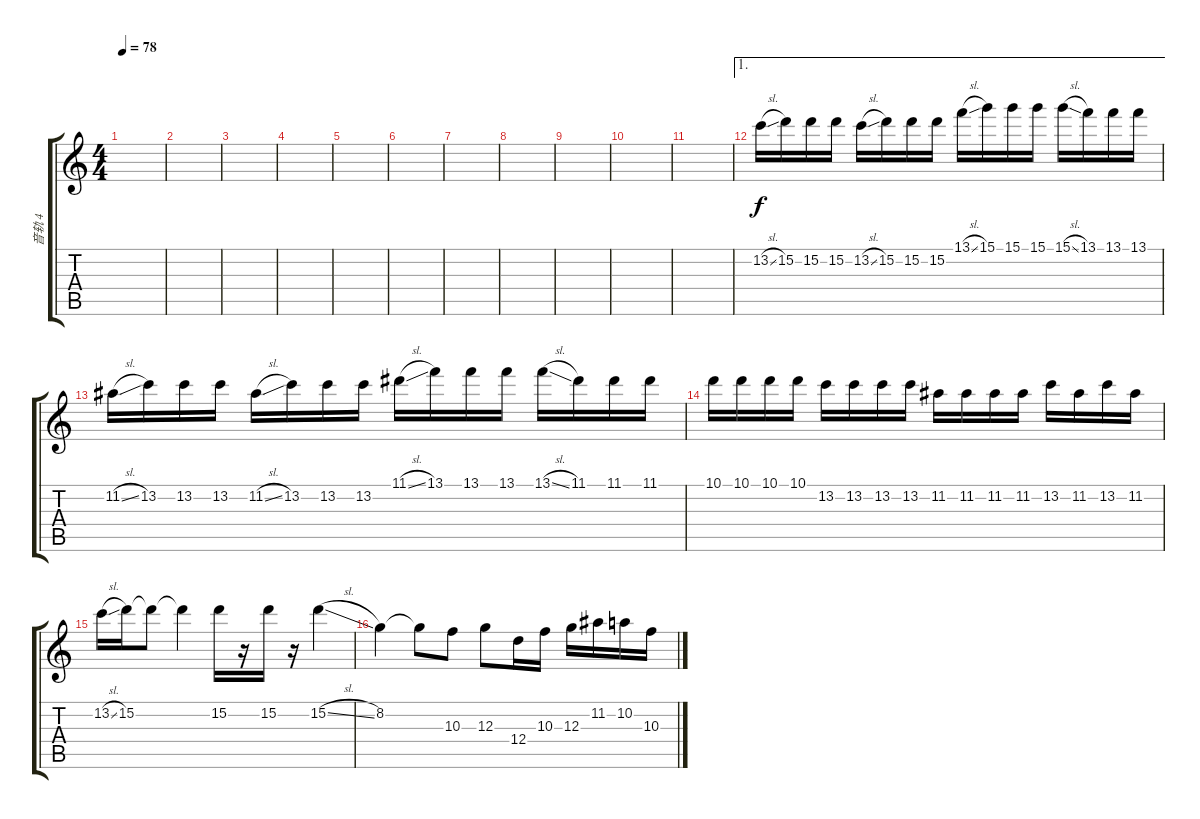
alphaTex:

\track ("音轨 4" "音轨 4") {instrument electricguitarmuted}
\staff {score tabs}
\tuning (E4 B3 G3 D3 A2 E2) {hide}
\ts (4 4)
\tempo 78
\clef g2
\ks c
|
|
|
|
|
|
|
|
|
|
|
\ae 1
13.2{sl}.16 15.2.16 15.2.16 15.2.16 13.2{sl}.16 15.2.16 15.2.16 15.2.16 13.1{sl}.16 15.1.16 15.1.16 15.1.16 15.1{sl}.16 13.1.16 13.1.16 13.1.16 |
11.2{sl}.16 13.2.16 13.2.16 13.2.16 11.2{sl}.16 13.2.16 13.2.16 13.2.16 11.1{sl}.16 13.1.16 13.1.16 13.1.16 13.1{sl}.16 11.1.16 11.1.16 11.1.16 |
10.1.16 10.1.16 10.1.16 10.1.16 13.2.16 13.2.16 13.2.16 13.2.16 11.2.16 11.2.16 11.2.16 11.2.16 13.2.16 11.2.16 13.2.16 11.2.16 |
13.2{sl}.16 15.2.16 15.2{t}.8 15.2{t}.4 15.2.16 r.16 15.2.16 r.16 15.2{sl}.4 |
8.2.4 8.2{t}.8 10.3.8 12.3.8 12.4.16 10.3.16 12.3.16 11.2.16 10.2.16 10.3.16
